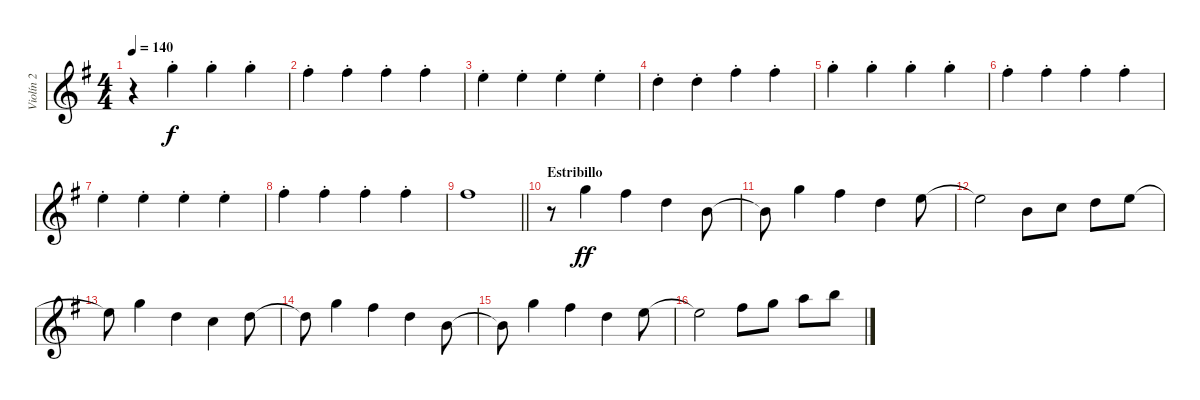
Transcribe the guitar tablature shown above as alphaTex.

\track ("Violín 2" "Violín 2") {instrument stringensemble1}
\staff {score}
\tuning (E5 A4 D4 G3) {hide}
\ts (4 4)
\section ("" "")
\tempo 140
\clef g2
\ks g
r.4{dy mf} 3.1{st}.4{dy f} 3.1{st}.4 3.1{st}.4 |
2.1{st}.4 2.1{st}.4 2.1{st}.4 2.1{st}.4 |
0.1{st}.4 0.1{st}.4 0.1{st}.4 0.1{st}.4 |
5.2{st}.4 5.2{st}.4 2.1{st}.4 2.1{st}.4 |
3.1{st}.4 3.1{st}.4 3.1{st}.4 3.1{st}.4 |
2.1{st}.4 2.1{st}.4 2.1{st}.4 2.1{st}.4 |
0.1{st}.4 0.1{st}.4 0.1{st}.4 0.1{st}.4 |
2.1{st}.4 2.1{st}.4 2.1{st}.4 2.1{st}.4 |
\barLineRight lightlight
2.1.1 |
\section ("" "Estribillo")
r.8 3.1.4{dy ff} 2.1.4 5.2.4 2.2.8 |
2.2{t}.8 3.1.4 2.1.4 5.2.4 0.1.8 |
0.1{t}.2 2.2.8 3.2.8 5.2.8 0.1.8 |
0.1{t}.8 3.1.4 5.2.4 3.2.4 5.2.8 |
5.2{t}.8 3.1.4 2.1.4 5.2.4 2.2.8 |
2.2{t}.8 3.1.4 2.1.4 5.2.4 0.1.8 |
0.1{t}.2 2.1.8 3.1.8 5.1.8 7.1.8
